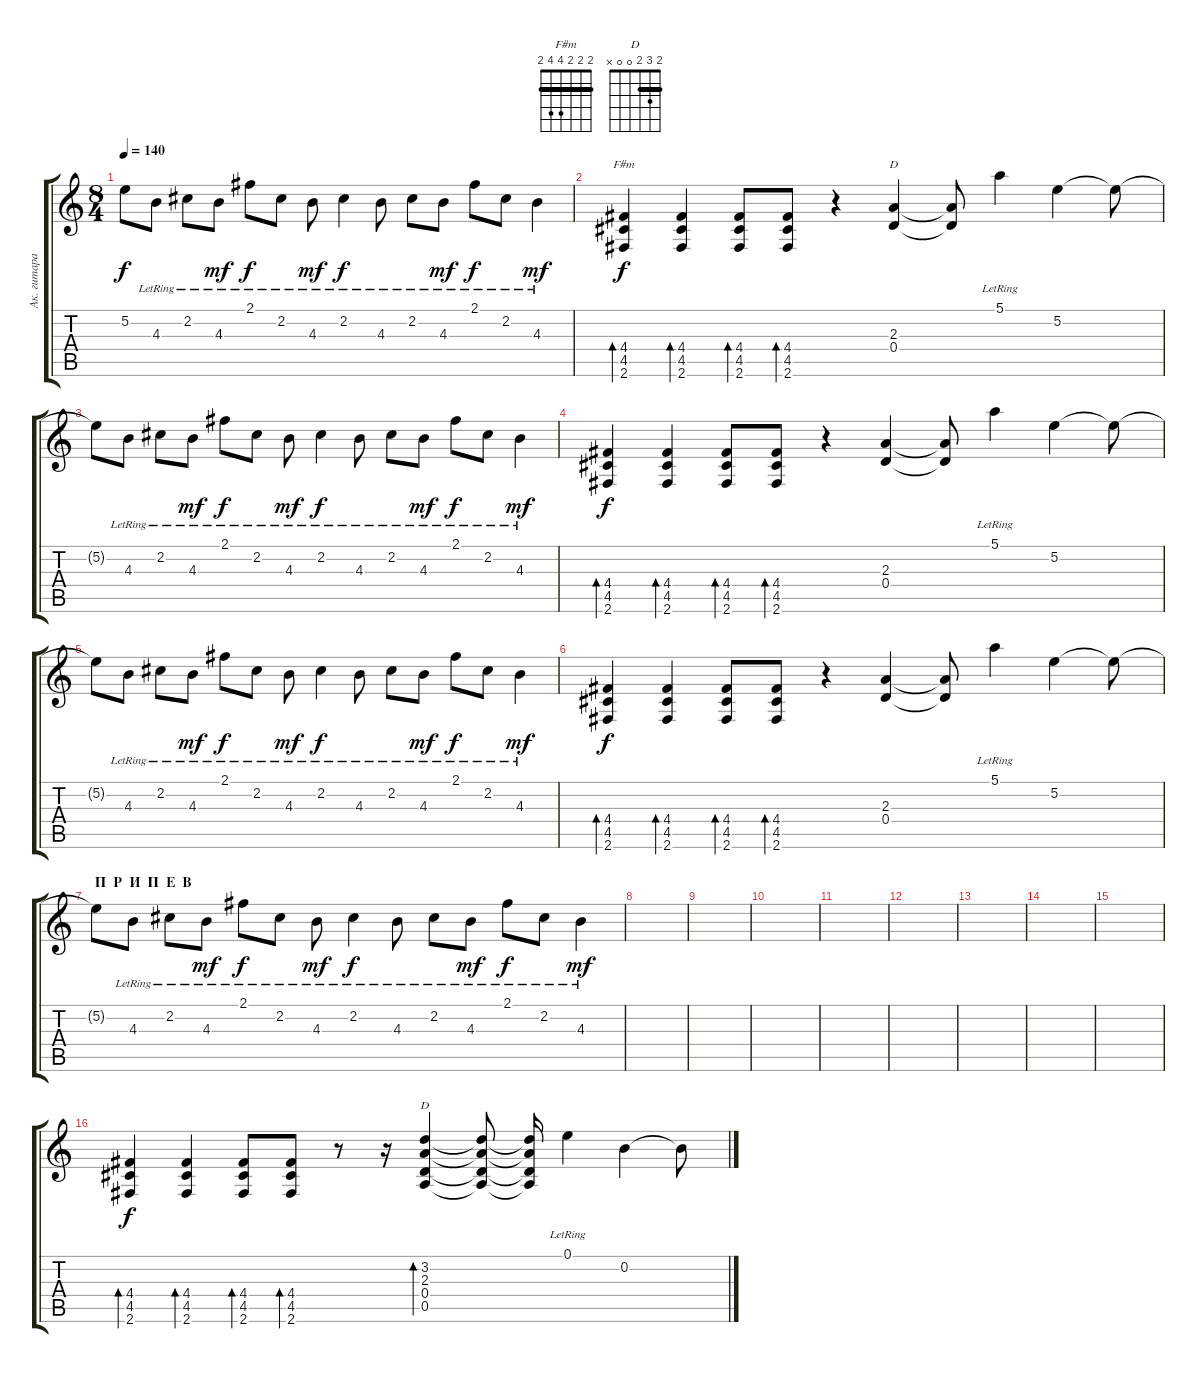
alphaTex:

\track ("Ак. гитара" "Ак. гитара") {instrument acousticguitarsteel}
\staff {score tabs}
\tuning (E4 B3 G3 D3 A2 E2) {hide}
\chord ("F#m" 2 2 2 4 4 2) {barre 2}
\chord ("D" 2 3 2 0 x x) {barre 2}
\chord ("D" 2 3 2 0 0 x) {barre 2}
\ts (8 4)
\tempo 140
\clef g2
\ks c
5.2{t}.8{dy f} 4.3{lr}.8 2.2{lr}.8 4.3{lr}.8{dy mf} 2.1{lr}.8{dy f} 2.2{lr}.8 4.3{lr}.8{dy mf} 2.2{lr}.4{dy f} 4.3{lr}.8 2.2{lr}.8 4.3{lr}.8{dy mf} 2.1{lr}.8{dy f} 2.2{lr}.8 4.3{lr}.4{dy mf} |
(4.4 4.5 2.6).4{bd 60 ch "F#m" dy f} (4.4 4.5 2.6).4{bd 60} (4.4 4.5 2.6).8{bd 60} (4.4 4.5 2.6).8{bd 60} r.4 (2.3 0.4).4{ch "D"} (2.3{t} 0.4{t}).8 5.1{lr}.4 5.2.4 5.2{t}.8 |
5.2{t}.8 4.3{lr}.8 2.2{lr}.8 4.3{lr}.8{dy mf} 2.1{lr}.8{dy f} 2.2{lr}.8 4.3{lr}.8{dy mf} 2.2{lr}.4{dy f} 4.3{lr}.8 2.2{lr}.8 4.3{lr}.8{dy mf} 2.1{lr}.8{dy f} 2.2{lr}.8 4.3{lr}.4{dy mf} |
(4.4 4.5 2.6).4{bd 60 dy f} (4.4 4.5 2.6).4{bd 60} (4.4 4.5 2.6).8{bd 60} (4.4 4.5 2.6).8{bd 60} r.4 (2.3 0.4).4 (2.3{t} 0.4{t}).8 5.1{lr}.4 5.2.4 5.2{t}.8 |
5.2{t}.8 4.3{lr}.8 2.2{lr}.8 4.3{lr}.8{dy mf} 2.1{lr}.8{dy f} 2.2{lr}.8 4.3{lr}.8{dy mf} 2.2{lr}.4{dy f} 4.3{lr}.8 2.2{lr}.8 4.3{lr}.8{dy mf} 2.1{lr}.8{dy f} 2.2{lr}.8 4.3{lr}.4{dy mf} |
(4.4 4.5 2.6).4{bd 60 dy f} (4.4 4.5 2.6).4{bd 60} (4.4 4.5 2.6).8{bd 60} (4.4 4.5 2.6).8{bd 60} r.4 (2.3 0.4).4 (2.3{t} 0.4{t}).8 5.1{lr}.4 5.2.4 5.2{t}.8 |
\section ("" "  П  Р  И  П  Е  В")
5.2{t}.8 4.3{lr}.8 2.2{lr}.8 4.3{lr}.8{dy mf} 2.1{lr}.8{dy f} 2.2{lr}.8 4.3{lr}.8{dy mf} 2.2{lr}.4{dy f} 4.3{lr}.8 2.2{lr}.8 4.3{lr}.8{dy mf} 2.1{lr}.8{dy f} 2.2{lr}.8 4.3{lr}.4{dy mf} |
|
|
|
|
|
|
|
|
(4.4 4.5 2.6).4{bd 60 dy f} (4.4 4.5 2.6).4{bd 60} (4.4 4.5 2.6).8{bd 60} (4.4 4.5 2.6).8{bd 60} r.8 r.16 (3.2 2.3 0.4 0.5).4{bd 240 ch "D"} (3.2{t} 2.3{t} 0.4{t} 0.5{t}).8 (3.2{t} 2.3{t} 0.4{t} 0.5{t}).16 0.1{lr}.4 0.2.4 0.2{t}.8
